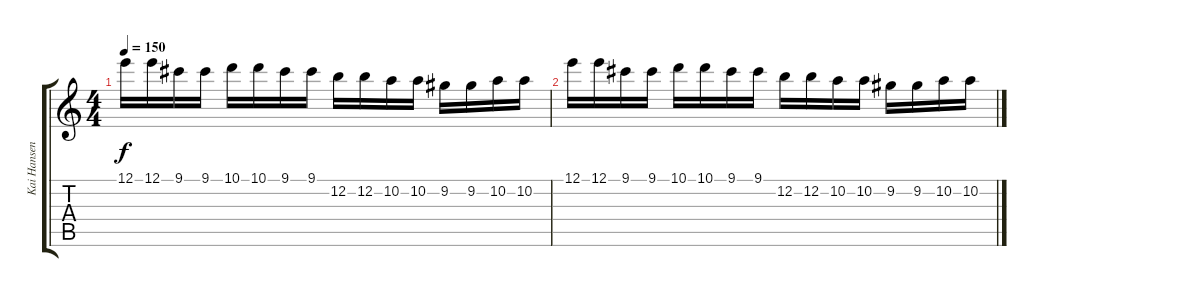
\track ("Kai Hansen" "Kai Hansen") {instrument distortionguitar}
\staff {score tabs}
\tuning (E4 B3 G3 D3 A2 E2) {hide}
\ts (4 4)
\tempo 150
\clef g2
\ks c
12.1.16{dy f volume 6} 12.1.16{volume 6} 9.1.16{volume 5} 9.1.16{volume 5} 10.1.16{volume 5} 10.1.16{volume 5} 9.1.16{volume 5} 9.1.16{volume 4} 12.2.16{volume 4} 12.2.16{volume 4} 10.2.16{volume 4} 10.2.16{volume 4} 9.2.16{volume 4} 9.2.16{volume 3} 10.2.16{volume 3} 10.2.16{volume 3} |
12.1.16{volume 3} 12.1.16{volume 3} 9.1.16{volume 2} 9.1.16{volume 2} 10.1.16{volume 2} 10.1.16{volume 2} 9.1.16{volume 2} 9.1.16{volume 2} 12.2.16{volume 2} 12.2.16{volume 1} 10.2.16{volume 1} 10.2.16{volume 1} 9.2.16{volume 1} 9.2.16{volume 1} 10.2.16{volume 0} 10.2.16{volume 0}
